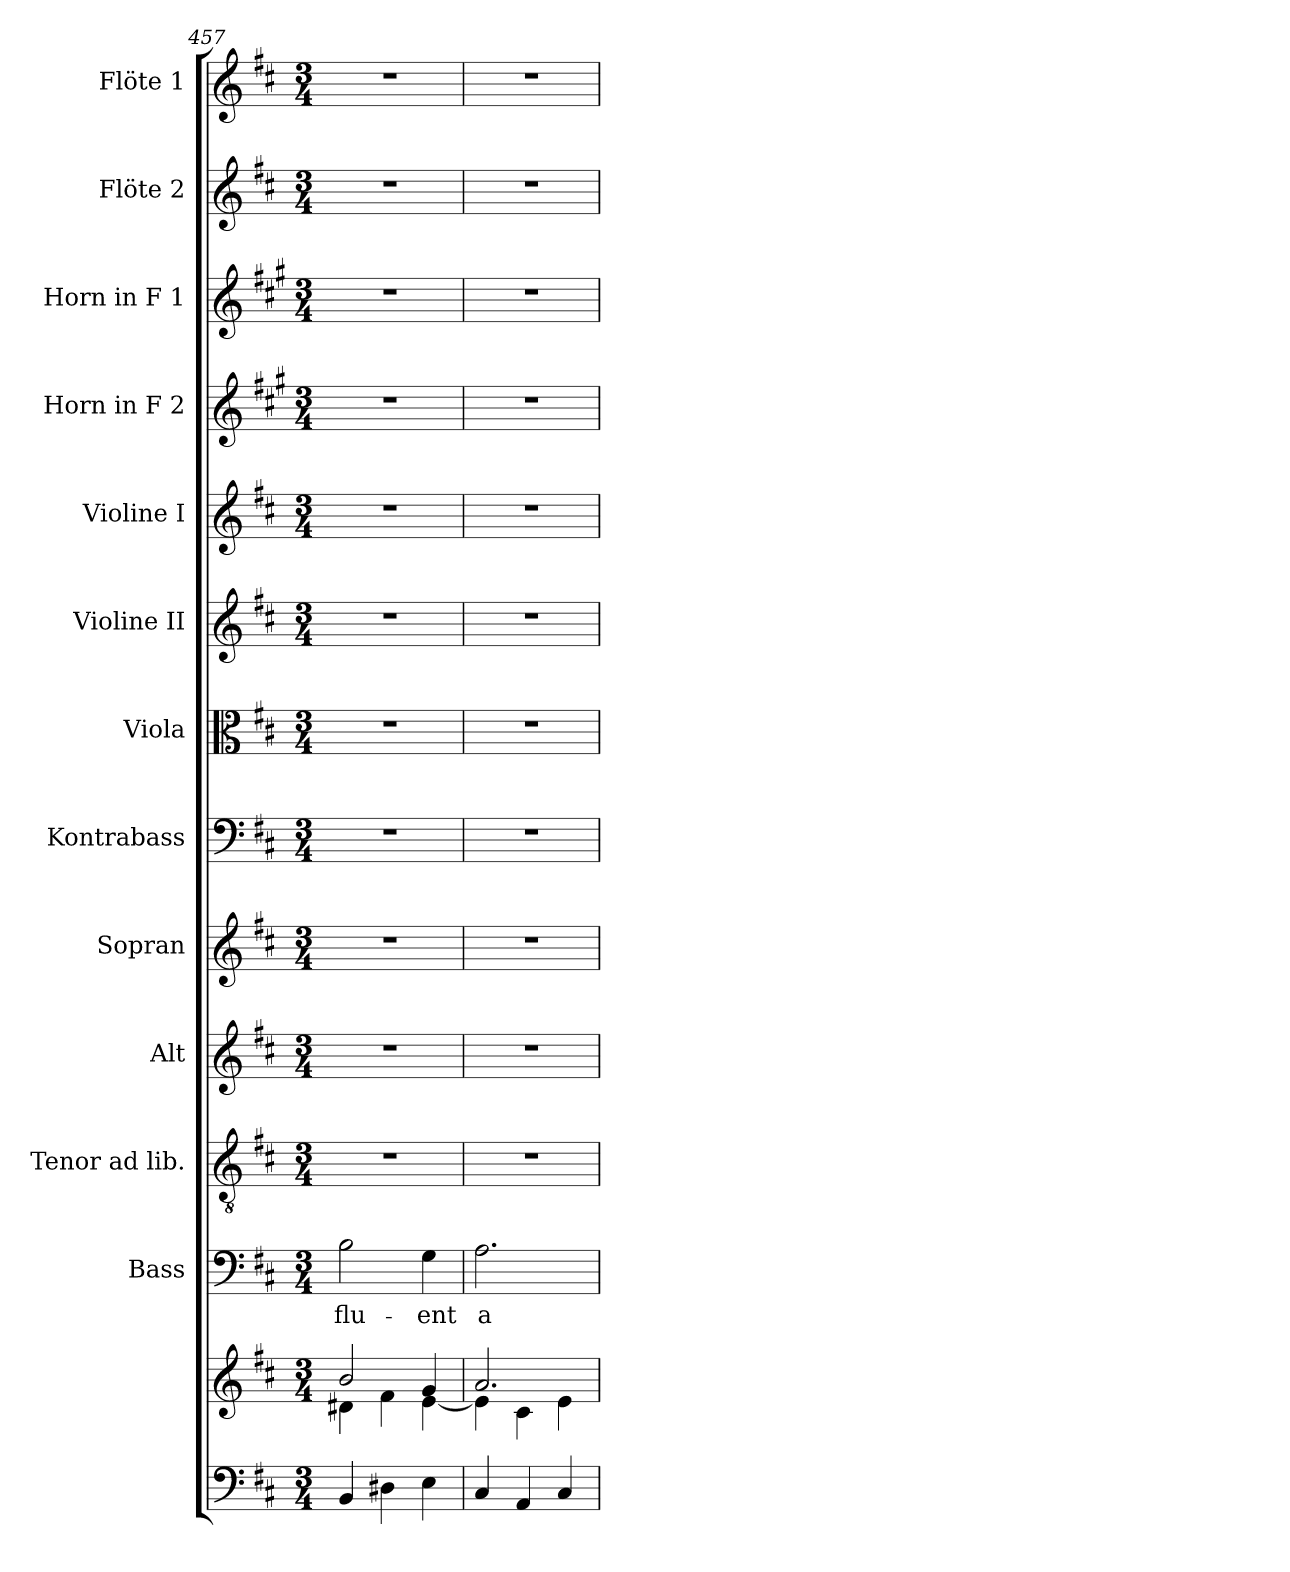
**kern	**kern	**kern	**text	**kern	**kern	**kern	**kern	**kern	**kern	**kern	**kern	**kern	**kern	**kern
*part13	*part13	*part12	*part12	*part11	*part10	*part9	*part8	*part7	*part6	*part5	*part4	*part3	*part2	*part1
*staff14	*staff13	*staff12	*staff12	*staff11	*staff10	*staff9	*staff8	*staff7	*staff6	*staff5	*staff4	*staff3	*staff2	*staff1
*	*	*I"Bass	*	*I"Tenor ad lib.	*I"Alt	*I"Sopran	*I"Kontrabass	*I"Viola	*I"Violine II	*I"Violine I	*I"Horn in F 2	*I"Horn in F 1	*I"Flöte 2	*I"Flöte 1
*	*	*I'B.	*	*I'T.	*I'A.	*I'S.	*I'Kb.	*I'Vla.	*I'Vl. II	*I'Vl. I	*	*	*I'Fl. 2	*I'Fl. 1
*clefF4	*clefG2	*clefF4	*	*clefGv2	*clefG2	*clefG2	*clefF4	*clefC3	*clefG2	*clefG2	*clefG2	*clefG2	*clefG2	*clefG2
*	*	*	*	*	*	*	*ITrd7c12	*	*	*	*ITrd4c7	*ITrd4c7	*	*
*k[f#c#]	*k[f#c#]	*k[f#c#]	*	*k[f#c#]	*k[f#c#]	*k[f#c#]	*k[f#c#]	*k[f#c#]	*k[f#c#]	*k[f#c#]	*k[f#c#]	*k[f#c#]	*k[f#c#]	*k[f#c#]
*D:	*D:	*D:	*	*D:	*D:	*D:	*D:	*D:	*D:	*D:	*D:	*D:	*D:	*D:
*M3/4	*M3/4	*M3/4	*	*M3/4	*M3/4	*M3/4	*M3/4	*M3/4	*M3/4	*M3/4	*M3/4	*M3/4	*M3/4	*M3/4
=457	=457	=457	=457	=457	=457	=457	=457	=457	=457	=457	=457	=457	=457	=457
*	*^	*	*	*	*	*	*	*	*	*	*	*	*	*
!	!	!	!	!LO:LY:b	!	!	!	!	!	!	!	!	!	!	!
4BB/	2b/	4d#X\	2B\	flu-	2.r	2.r	2.r	2.r	2.r	2.r	2.r	2.r	2.r	2.r	2.r
4D#X\	.	4f#\	.	.	.	.	.	.	.	.	.	.	.	.	.
!	!	!	!	!LO:LY:b	!	!	!	!	!	!	!	!	!	!	!
4E\	4g/	[<4e\	4G\	-ent	.	.	.	.	.	.	.	.	.	.	.
=458	=458	=458	=458	=458	=458	=458	=458	=458	=458	=458	=458	=458	=458	=458	=458
!	!	!	!	!LO:LY:b	!	!	!	!	!	!	!	!	!	!	!
4C#/	2.a/	4e\]	2.A\	a-	2.r	2.r	2.r	2.r	2.r	2.r	2.r	2.r	2.r	2.r	2.r
4AA/	.	4c#\	.	.	.	.	.	.	.	.	.	.	.	.	.
4C#/	.	4e\	.	.	.	.	.	.	.	.	.	.	.	.	.
*	*v	*v	*	*	*	*	*	*	*	*	*	*	*	*	*
=	=	=	=	=	=	=	=	=	=	=	=	=	=	=
*-	*-	*-	*-	*-	*-	*-	*-	*-	*-	*-	*-	*-	*-	*-
